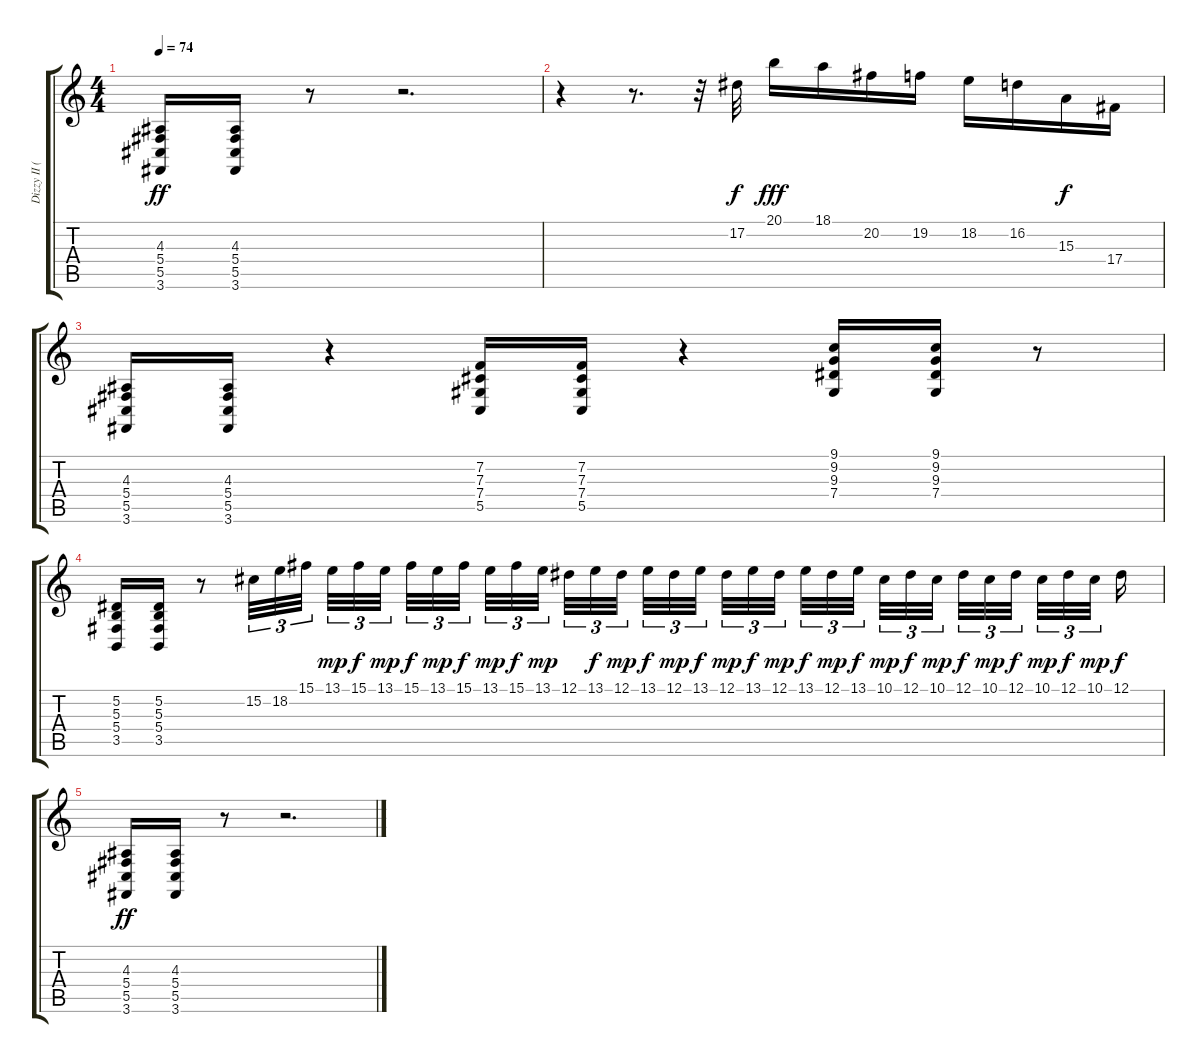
\track ("Dizzy II (Piano)" "Dizzy II (") {instrument acousticgrandpiano}
\staff {score tabs}
\tuning (Eb4 Bb3 Gb3 Db3 Ab2 Eb2) {hide}
\ts (4 4)
\tempo 74
\clef g2
\ks c
(4.3 5.4 5.5 3.6).16{dy ff} (4.3 5.4 5.5 3.6).16 r.8 r.2{d} |
r.4 r.8{d} r.32 17.2.32{dy f} 20.1.16{dy fff} 18.1.16 20.2.16 19.2.16 18.2.16 16.2.16 15.3.16{dy f} 17.4.16 |
(4.3 5.4 5.5 3.6).16 (4.3 5.4 5.5 3.6).16 r.4 (7.2 7.3 7.4 5.5).16 (7.2 7.3 7.4 5.5).16 r.4 (9.1 9.2 9.3 7.4).16 (9.1 9.2 9.3 7.4).16 r.8 |
(5.2 5.3 5.4 3.5).16 (5.2 5.3 5.4 3.5).16 r.8 15.2.32{tu (3 2)} 18.2.32{tu (3 2)} 15.1.32{tu (3 2) beam splitsecondary} 13.1.32{tu (3 2) dy mp} 15.1.32{tu (3 2) dy f} 13.1.32{tu (3 2) dy mp beam splitsecondary} 15.1.32{tu (3 2) dy f} 13.1.32{tu (3 2) dy mp} 15.1.32{tu (3 2) dy f beam splitsecondary} 13.1.32{tu (3 2) dy mp} 15.1.32{tu (3 2) dy f} 13.1.32{tu (3 2) dy mp} 12.1.32{tu (3 2)} 13.1.32{tu (3 2) dy f} 12.1.32{tu (3 2) dy mp beam splitsecondary} 13.1.32{tu (3 2) dy f} 12.1.32{tu (3 2) dy mp} 13.1.32{tu (3 2) dy f beam splitsecondary} 12.1.32{tu (3 2) dy mp} 13.1.32{tu (3 2) dy f} 12.1.32{tu (3 2) dy mp beam splitsecondary} 13.1.32{tu (3 2) dy f} 12.1.32{tu (3 2) dy mp} 13.1.32{tu (3 2) dy f} 10.1.32{tu (3 2) dy mp} 12.1.32{tu (3 2) dy f} 10.1.32{tu (3 2) dy mp beam splitsecondary} 12.1.32{tu (3 2) dy f} 10.1.32{tu (3 2) dy mp} 12.1.32{tu (3 2) dy f beam splitsecondary} 10.1.32{tu (3 2) dy mp} 12.1.32{tu (3 2) dy f} 10.1.32{tu (3 2) dy mp beam splitsecondary} 12.1.16{dy f} |
(4.3 5.4 5.5 3.6).16{dy ff} (4.3 5.4 5.5 3.6).16 r.8 r.2{d}
